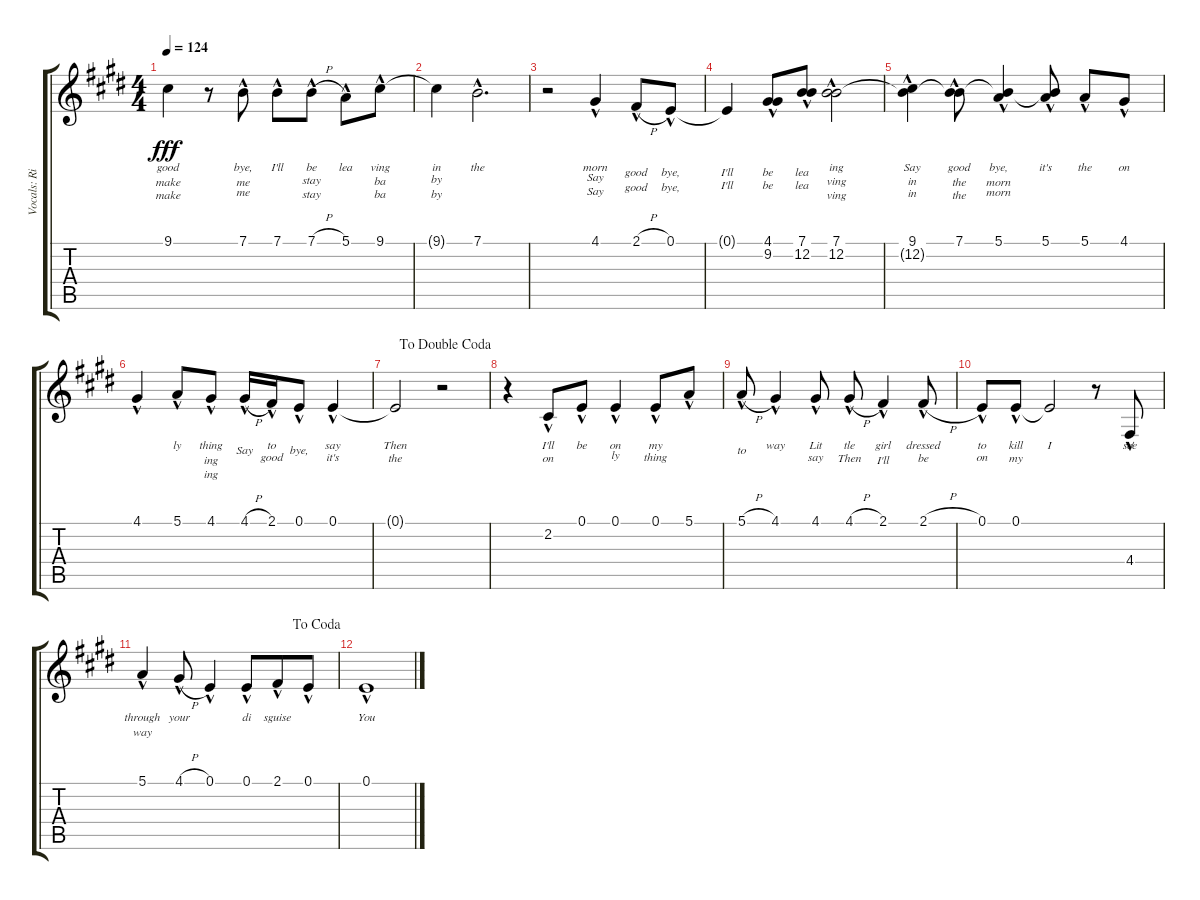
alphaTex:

\track ("Vocals: Rik" "Vocals: Ri") {instrument lead2sawtooth}
\staff {score tabs}
\tuning (E4 B3 G3 D3 A2 E2) {hide}
\ts (4 4)
\tempo 124
\clef g2
\ks e
9.1{t}.4{lyrics (0 "good") lyrics (1 "make") lyrics (2 "make") lyrics (3 "") lyrics (4 "") dy fff} r.8 7.1{hac}.8{lyrics (0 "bye,") lyrics (1 "me") lyrics (2 "me") lyrics (3 "") lyrics (4 "")} 7.1{hac}.8{lyrics (0 "I'll") lyrics (1 "") lyrics (2 "") lyrics (3 "") lyrics (4 "")} 7.1{h hac}.8{lyrics (0 "be") lyrics (1 "stay") lyrics (2 "stay") lyrics (3 "") lyrics (4 "")} 5.1{hac}.8{lyrics (0 "lea") lyrics (1 "") lyrics (2 "") lyrics (3 "") lyrics (4 "")} 9.1{hac}.8{lyrics (0 "ving") lyrics (1 "ba") lyrics (2 "ba") lyrics (3 "") lyrics (4 "")} |
9.1{t}.4{lyrics (0 "in") lyrics (1 "by") lyrics (2 "by") lyrics (3 "") lyrics (4 "")} 7.1{hac}.2{d lyrics (0 "the") lyrics (1 "") lyrics (2 "") lyrics (3 "") lyrics (4 "")} |
r.2 4.1{hac}.4{lyrics (0 "morn") lyrics (1 "Say") lyrics (2 "Say") lyrics (3 "") lyrics (4 "")} 2.1{h hac}.8{lyrics (0 "") lyrics (1 "good") lyrics (2 "good") lyrics (3 "") lyrics (4 "")} 0.1{hac}.8{lyrics (0 "") lyrics (1 "bye,") lyrics (2 "bye,") lyrics (3 "") lyrics (4 "")} |
0.1{t}.4{lyrics (0 "") lyrics (1 "I'll") lyrics (2 "I'll") lyrics (3 "") lyrics (4 "")} (4.1{hac} 9.2{hac}).8{lyrics (0 "") lyrics (1 "be") lyrics (2 "be") lyrics (3 "") lyrics (4 "")} (7.1{hac} 12.2{hac}).8{lyrics (0 "") lyrics (1 "lea") lyrics (2 "lea") lyrics (3 "") lyrics (4 "")} (7.1{hac} 12.2{hac}).2{lyrics (0 "ing") lyrics (1 "ving") lyrics (2 "ving") lyrics (3 "") lyrics (4 "")} |
(9.1{hac} 12.2{t}).4{lyrics (0 "Say") lyrics (1 "in") lyrics (2 "in") lyrics (3 "") lyrics (4 "")} (7.1{hac} 12.2{t}).8{lyrics (0 "good") lyrics (1 "the") lyrics (2 "the") lyrics (3 "") lyrics (4 "")} (5.1{hac} 12.2{t}).4{lyrics (0 "bye,") lyrics (1 "morn") lyrics (2 "morn") lyrics (3 "") lyrics (4 "")} (5.1{hac} 12.2{t}).8{lyrics (0 "it's") lyrics (1 "") lyrics (2 "") lyrics (3 "") lyrics (4 "")} 5.1{hac}.8{lyrics (0 "the") lyrics (1 "") lyrics (2 "") lyrics (3 "") lyrics (4 "")} 4.1{hac}.8{lyrics (0 "on") lyrics (1 "") lyrics (2 "") lyrics (3 "") lyrics (4 "")} |
4.1{hac}.4{lyrics (0 "") lyrics (1 "") lyrics (2 "") lyrics (3 "") lyrics (4 "")} 5.1{hac}.8{lyrics (0 "ly") lyrics (1 "") lyrics (2 "") lyrics (3 "") lyrics (4 "")} 4.1{hac}.8{lyrics (0 "thing") lyrics (1 "ing") lyrics (2 "ing") lyrics (3 "") lyrics (4 "")} 4.1{h hac}.16{lyrics (0 "") lyrics (1 "Say") lyrics (2 "") lyrics (3 "") lyrics (4 "")} 2.1{hac}.16{lyrics (0 "to") lyrics (1 "good") lyrics (2 "") lyrics (3 "") lyrics (4 "")} 0.1{hac}.8{lyrics (0 "") lyrics (1 "bye,") lyrics (2 "") lyrics (3 "") lyrics (4 "")} 0.1{hac}.4{lyrics (0 "say") lyrics (1 "it's") lyrics (2 "") lyrics (3 "") lyrics (4 "")} |
\jump dadoublecoda
0.1{t}.2{lyrics (0 "Then") lyrics (1 "the") lyrics (2 "") lyrics (3 "") lyrics (4 "")} r.2 |
r.4 2.2{hac}.8{lyrics (0 "I'll") lyrics (1 "on") lyrics (2 "") lyrics (3 "") lyrics (4 "")} 0.1{hac}.8{lyrics (0 "be") lyrics (1 "") lyrics (2 "") lyrics (3 "") lyrics (4 "")} 0.1{hac}.4{lyrics (0 "on") lyrics (1 "ly") lyrics (2 "") lyrics (3 "") lyrics (4 "")} 0.1{hac}.8{lyrics (0 "my") lyrics (1 "thing") lyrics (2 "") lyrics (3 "") lyrics (4 "")} 5.1{hac}.8{lyrics (0 "") lyrics (1 "") lyrics (2 "") lyrics (3 "") lyrics (4 "")} |
5.1{h hac}.8{lyrics (0 "") lyrics (1 "to") lyrics (2 "") lyrics (3 "") lyrics (4 "")} 4.1{hac}.4{lyrics (0 "way") lyrics (1 "") lyrics (2 "") lyrics (3 "") lyrics (4 "")} 4.1{hac}.8{lyrics (0 "Lit") lyrics (1 "say") lyrics (2 "") lyrics (3 "") lyrics (4 "")} 4.1{h hac}.8{lyrics (0 "tle") lyrics (1 "Then") lyrics (2 "") lyrics (3 "") lyrics (4 "")} 2.1{hac}.4{lyrics (0 "girl") lyrics (1 "I'll") lyrics (2 "") lyrics (3 "") lyrics (4 "")} 2.1{h hac}.8{lyrics (0 "dressed") lyrics (1 "be") lyrics (2 "") lyrics (3 "") lyrics (4 "")} |
0.1{hac}.8{lyrics (0 "to") lyrics (1 "on") lyrics (2 "") lyrics (3 "") lyrics (4 "")} 0.1{hac}.8{lyrics (0 "kill") lyrics (1 "my") lyrics (2 "") lyrics (3 "") lyrics (4 "")} 0.1{t}.2{lyrics (0 "I") lyrics (1 "") lyrics (2 "") lyrics (3 "") lyrics (4 "")} r.8 4.4{hac}.8{lyrics (0 "see") lyrics (1 "") lyrics (2 "") lyrics (3 "") lyrics (4 "")} |
\jump dacoda
5.1{hac}.4{lyrics (0 "through") lyrics (1 "way") lyrics (2 "") lyrics (3 "") lyrics (4 "")} 4.1{h hac}.8{lyrics (0 "your") lyrics (1 "") lyrics (2 "") lyrics (3 "") lyrics (4 "")} 0.1{hac}.4{lyrics (0 "") lyrics (1 "") lyrics (2 "") lyrics (3 "") lyrics (4 "")} 0.1{hac}.8{lyrics (0 "di") lyrics (1 "") lyrics (2 "") lyrics (3 "") lyrics (4 "") beam merge} 2.1{hac}.8{lyrics (0 "sguise") lyrics (1 "") lyrics (2 "") lyrics (3 "") lyrics (4 "")} 0.1{hac}.8{lyrics (0 "") lyrics (1 "") lyrics (2 "") lyrics (3 "") lyrics (4 "")} |
0.1{hac}.1{lyrics (0 "You") lyrics (1 "") lyrics (2 "") lyrics (3 "") lyrics (4 "")}
